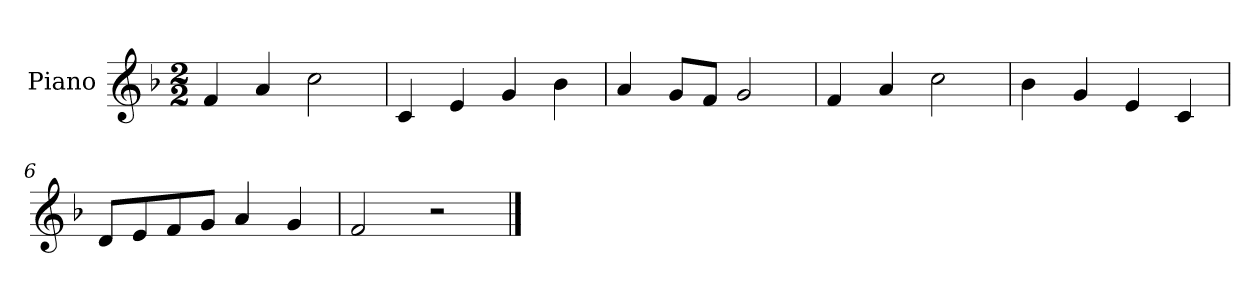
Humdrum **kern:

**kern
*part1
*staff1
*I"Piano
*I'Pno
*clefG2
*k[b-]
*F:
*M2/2
=1
4f/
4a/
2cc\
=2
4c/
4e/
4g/
4b-\
=3
4a/
8g/L
8f/J
2g/
=4
4f/
4a/
2cc\
=5
4b-\
4g/
4e/
4c/
=6
8d/L
8e/
8f/
8g/J
4a/
4g/
=7
2f/
2r
==
*-
